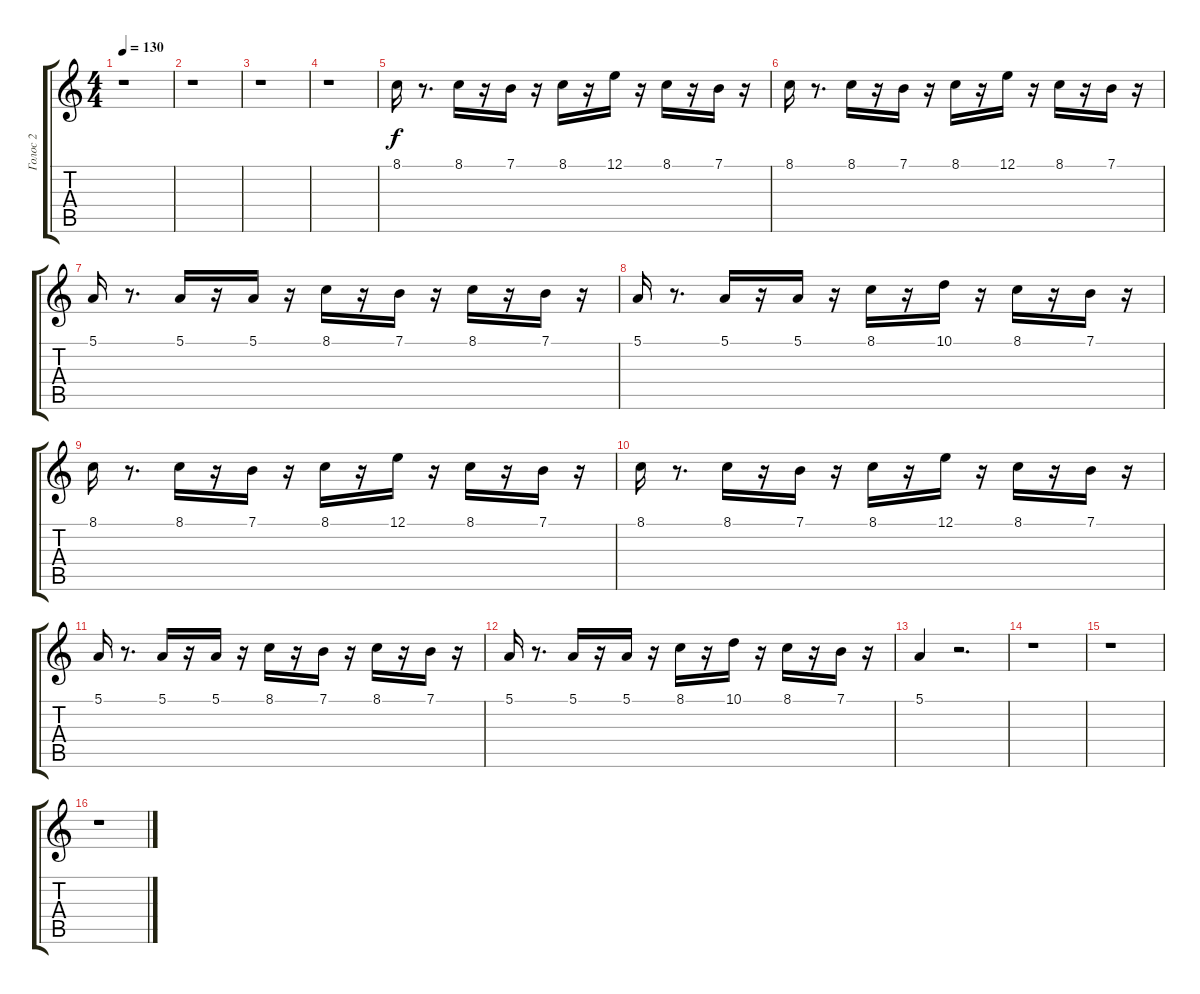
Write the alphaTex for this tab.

\track ("Голос 2" "Голос 2") {instrument violin}
\staff {score tabs}
\tuning (E4 B3 G3 D3 A2 E2) {hide}
\ts (4 4)
\tempo 130
\clef g2
\ks c
r.1{dy f} |
r.1 |
r.1 |
r.1 |
8.1.16 r.8{d} 8.1.16 r.16 7.1.16 r.16 8.1.16 r.16 12.1.16 r.16 8.1.16 r.16 7.1.16 r.16 |
8.1.16 r.8{d} 8.1.16 r.16 7.1.16 r.16 8.1.16 r.16 12.1.16 r.16 8.1.16 r.16 7.1.16 r.16 |
5.1.16 r.8{d} 5.1.16 r.16 5.1.16 r.16 8.1.16 r.16 7.1.16 r.16 8.1.16 r.16 7.1.16 r.16 |
5.1.16 r.8{d} 5.1.16 r.16 5.1.16 r.16 8.1.16 r.16 10.1.16 r.16 8.1.16 r.16 7.1.16 r.16 |
8.1.16 r.8{d} 8.1.16 r.16 7.1.16 r.16 8.1.16 r.16 12.1.16 r.16 8.1.16 r.16 7.1.16 r.16 |
8.1.16 r.8{d} 8.1.16 r.16 7.1.16 r.16 8.1.16 r.16 12.1.16 r.16 8.1.16 r.16 7.1.16 r.16 |
5.1.16 r.8{d} 5.1.16 r.16 5.1.16 r.16 8.1.16 r.16 7.1.16 r.16 8.1.16 r.16 7.1.16 r.16 |
5.1.16 r.8{d} 5.1.16 r.16 5.1.16 r.16 8.1.16 r.16 10.1.16 r.16 8.1.16 r.16 7.1.16 r.16 |
5.1.4 r.2{d} |
r.1 |
r.1 |
r.1
